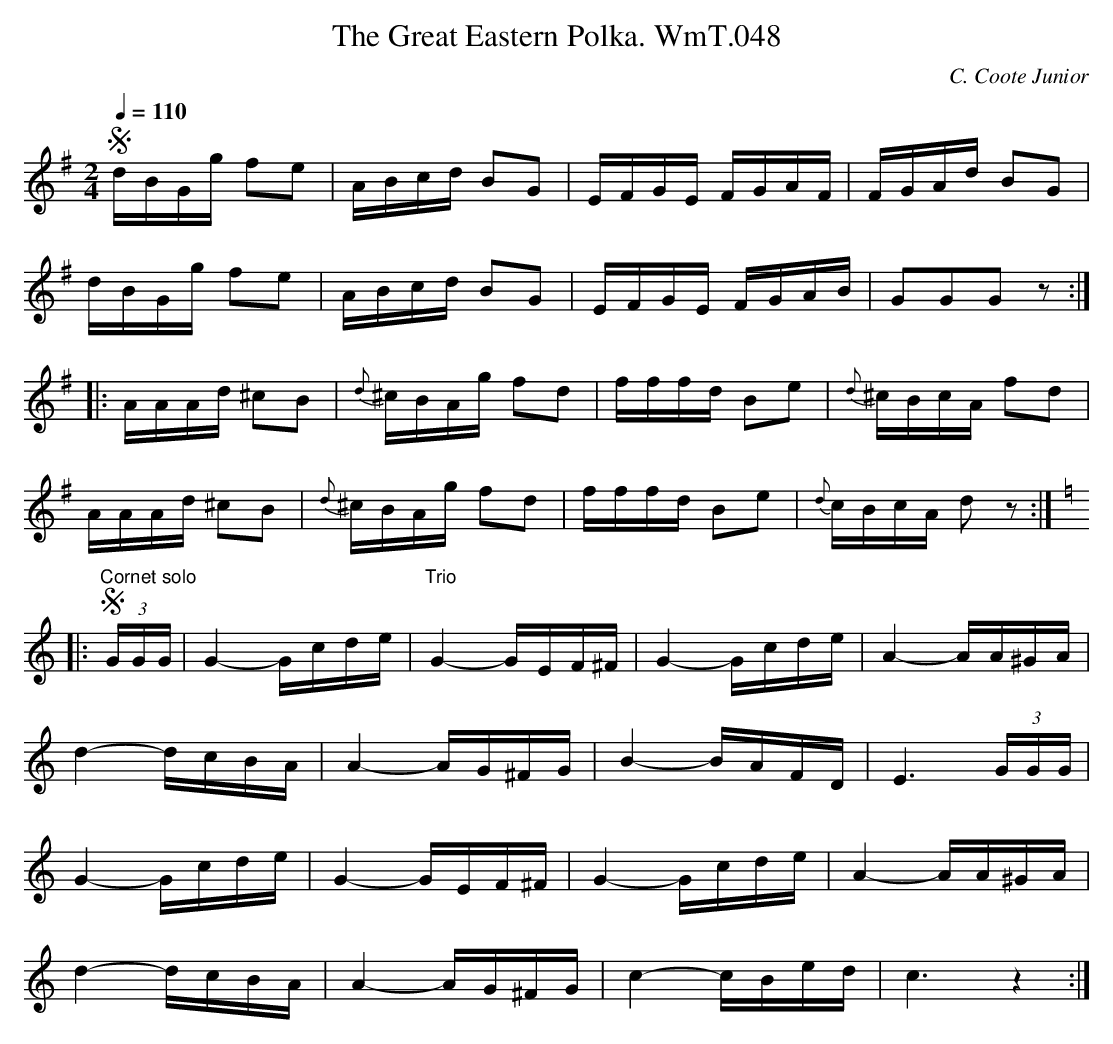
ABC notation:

X:1
T:Great Eastern Polka. WmT.048, The
C:C. Coote Junior
M:2/4
L:1/8
Q:1/4=110
K:G
!segno!d/B/G/g/ fe|A/B/c/d/ BG|E/F/G/E/ F/G/A/F/|F/G/A/d/ BG|
d/B/G/g/ fe|A/B/c/d/ BG|E/F/G/E/ F/G/A/B/|GGGz:|
|:A/A/A/d/ ^cB|{d}^c/B/A/g/ fd|f/f/f/d/ Be|{d}^c/B/c/A/ fd|
A/A/A/d/ ^cB|{d}^c/B/A/g/ fd|f/f/f/d/ Be|{d}c/B/c/A/ d z:|
K:C
|:!segno!"Cornet solo"(3G/G/G/|G2-G/c/d/e/|"Trio"G2- G/E/F/^F/|G2-G/c/d/e/|A2- A/A/^G/A/|
d2-d/c/B/A/|A2- A/G/^F/G/|B2 -B/A/F/D/|E3 (3G/G/G/|
G2-G/c/d/e/ |G2- G/E/F/^F/|G2-G/c/d/e/|A2- A/A/^G/A/|
d2-d/c/B/A/|A2-A/G/^F/G/|c2-c/B/e/d/|c3 z2:|
